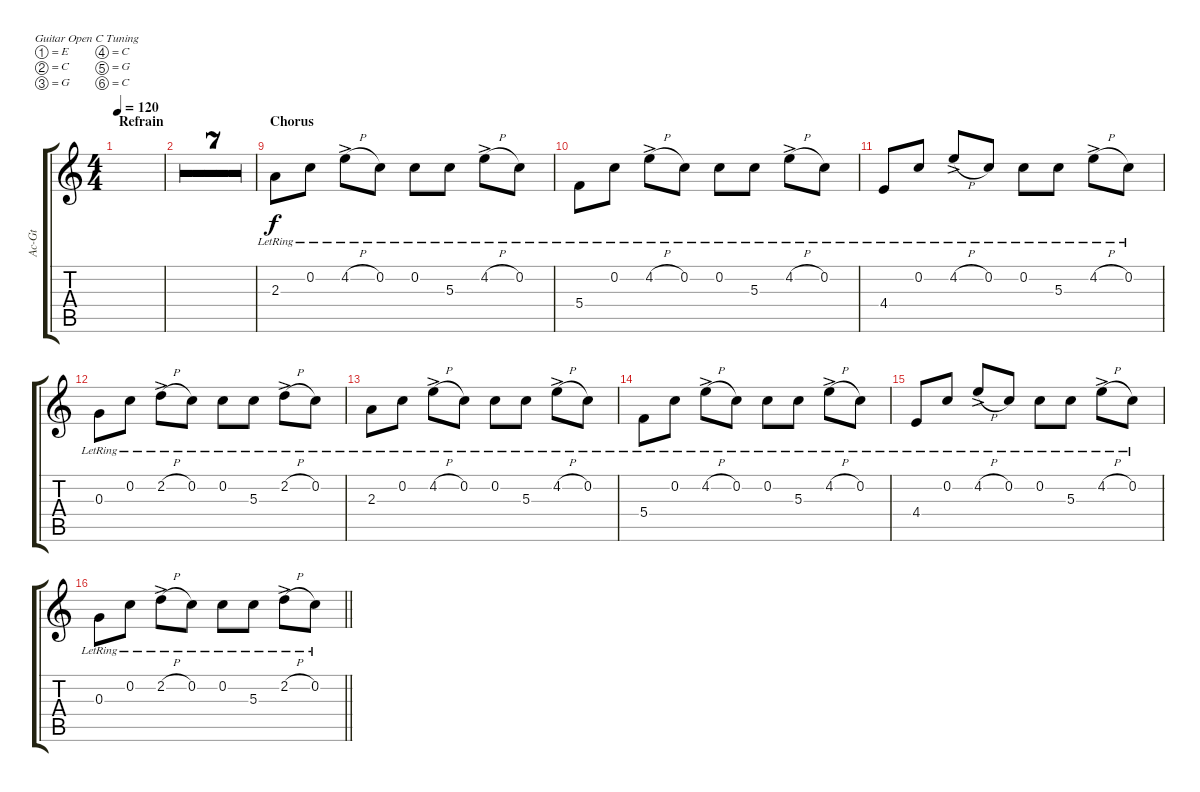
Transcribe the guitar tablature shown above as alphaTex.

\defaultSystemsLayout 4
\bracketExtendMode groupsimilarinstruments
\otherSystemsTrackNameOrientation horizontal
\track ("Acoustic Guitar" "Ac-Gt") {multiBarRest instrument acousticguitarsteel}
\staff {score tabs}
\tuning (E4 C4 G3 C3 G2 C2)
\ts (4 4)
\section ("" "Refrain")
\tempo 120
\clef g2
\ks c
|
|
|
|
|
|
|
\barLineRight lightlight
|
\section ("" "Chorus")
2.3{lr}.8{beam Down} 0.2{lr}.8{beam Down} 4.2{h ac lr}.8{beam Down} 0.2{lr}.8{beam Down} 0.2{lr}.8{beam Down} 5.3{lr}.8{beam Down} 4.2{h ac lr}.8{beam Down} 0.2{lr}.8{beam Down} |
5.4{lr}.8{beam Down} 0.2{lr}.8{beam Down} 4.2{h ac lr}.8{beam Down} 0.2{lr}.8{beam Down} 0.2{lr}.8{beam Down} 5.3{lr}.8{beam Down} 4.2{h ac lr}.8{beam Down} 0.2{lr}.8{beam Down} |
4.4{lr}.8{beam Up} 0.2{lr}.8{beam Up} 4.2{h ac lr}.8{beam Up} 0.2{lr}.8{beam Up} 0.2{lr}.8{beam Down} 5.3{lr}.8{beam Down} 4.2{h ac lr}.8{beam Down} 0.2{lr}.8{beam Down} |
0.3{lr}.8{beam Down} 0.2{lr}.8{beam Down} 2.2{h ac lr}.8{beam Down} 0.2{lr}.8{beam Down} 0.2{lr}.8{beam Down} 5.3{lr}.8{beam Down} 2.2{h ac lr}.8{beam Down} 0.2{lr}.8{beam Down} |
2.3{lr}.8{beam Down} 0.2{lr}.8{beam Down} 4.2{h ac lr}.8{beam Down} 0.2{lr}.8{beam Down} 0.2{lr}.8{beam Down} 5.3{lr}.8{beam Down} 4.2{h ac lr}.8{beam Down} 0.2{lr}.8{beam Down} |
5.4{lr}.8{beam Down} 0.2{lr}.8{beam Down} 4.2{h ac lr}.8{beam Down} 0.2{lr}.8{beam Down} 0.2{lr}.8{beam Down} 5.3{lr}.8{beam Down} 4.2{h ac lr}.8{beam Down} 0.2{lr}.8{beam Down} |
4.4{lr}.8{beam Up} 0.2{lr}.8{beam Up} 4.2{h ac lr}.8{beam Up} 0.2{lr}.8{beam Up} 0.2{lr}.8{beam Down} 5.3{lr}.8{beam Down} 4.2{h ac lr}.8{beam Down} 0.2{lr}.8{beam Down} |
\barLineRight lightlight
0.3{lr}.8{beam Down} 0.2{lr}.8{beam Down} 2.2{h ac lr}.8{beam Down} 0.2{lr}.8{beam Down} 0.2{lr}.8{beam Down} 5.3{lr}.8{beam Down} 2.2{h ac lr}.8{beam Down} 0.2{lr}.8{beam Down}
